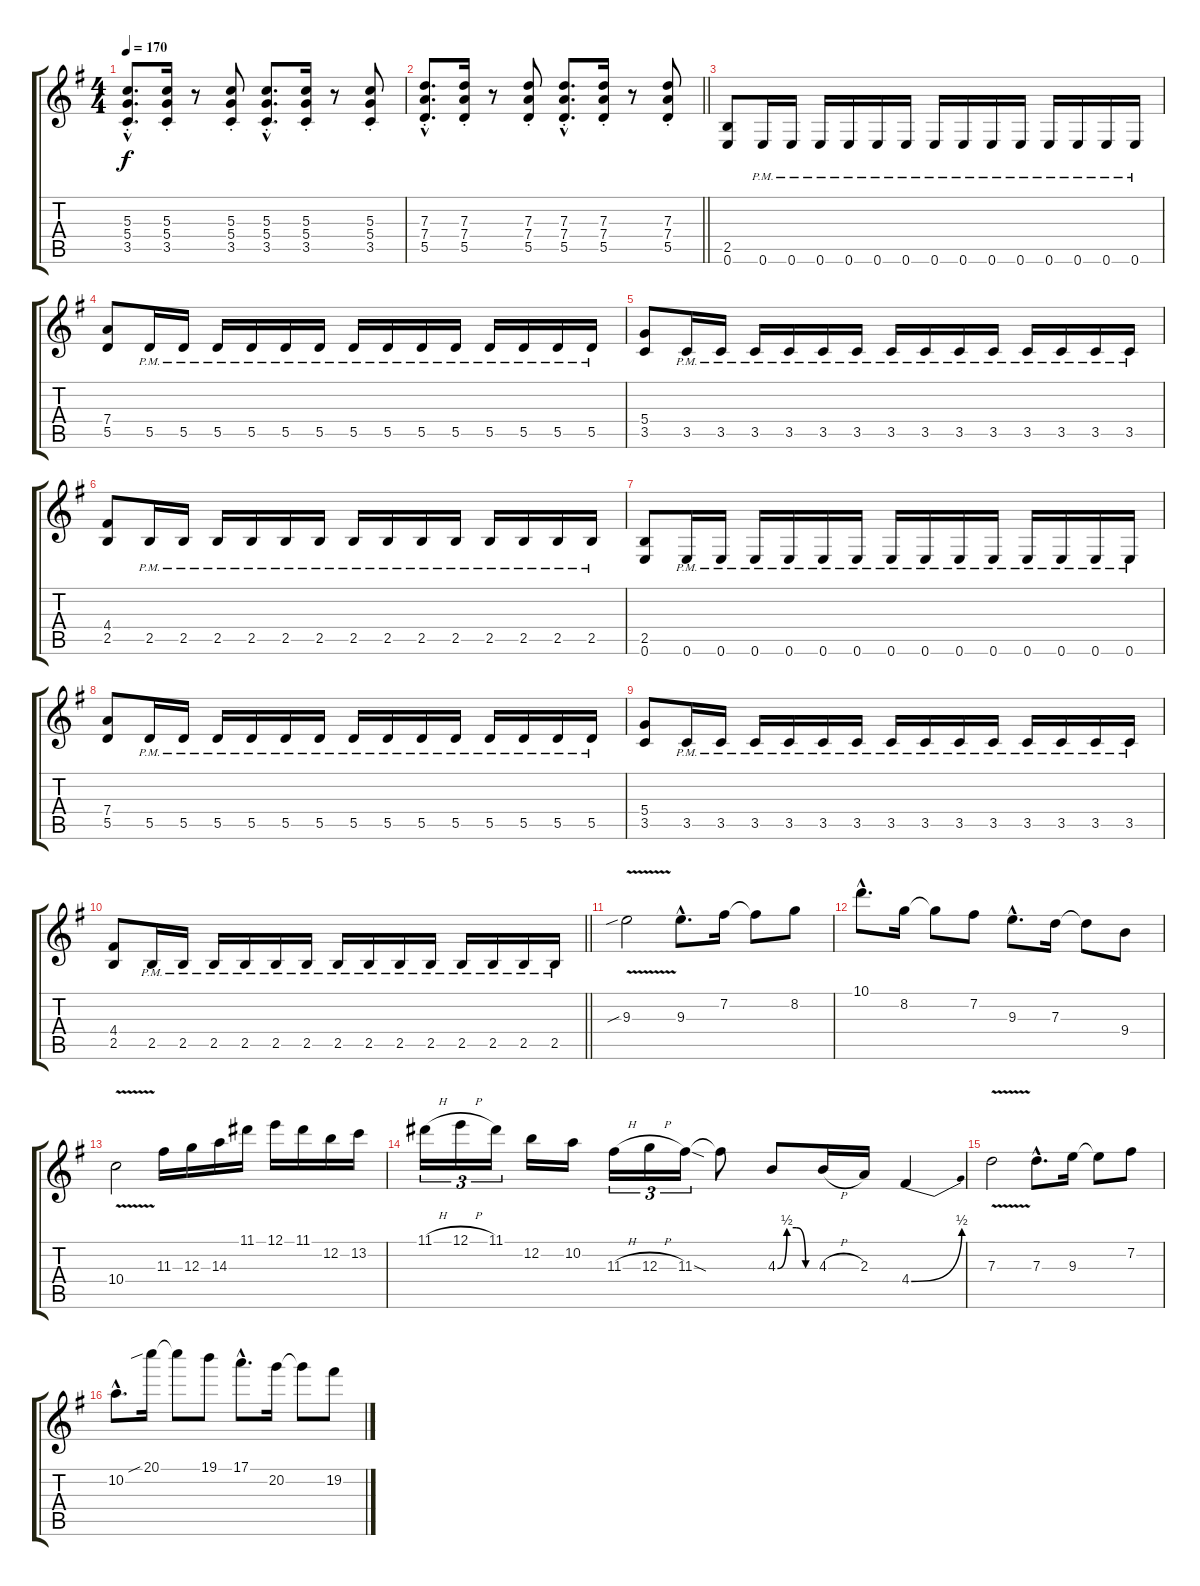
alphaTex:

\track "" {instrument distortionguitar}
\staff {score tabs}
\tuning (E4 B3 G3 D3 A2 E2) {hide}
\ts (4 4)
\tempo 170
\clef g2
\ks g
(5.3{hac st} 5.4{hac st} 3.5{hac st}).8{d dy f} (5.3{st} 5.4{st} 3.5{st}).16 r.8 (5.3{st} 5.4{st} 3.5{st}).8 (5.3{hac st} 5.4{hac st} 3.5{hac st}).8{d} (5.3{st} 5.4{st} 3.5{st}).16 r.8 (5.3{st} 5.4{st} 3.5{st}).8 |
\barLineRight lightlight
(7.3{hac st} 7.4{hac st} 5.5{hac st}).8{d} (7.3{st} 7.4{st} 5.5{st}).16 r.8 (7.3{st} 7.4{st} 5.5{st}).8 (7.3{hac st} 7.4{hac st} 5.5{hac st}).8{d} (7.3{st} 7.4{st} 5.5{st}).16 r.8 (7.3{st} 7.4{st} 5.5{st}).8 |
(2.5 0.6).8 0.6{pm}.16 0.6{pm}.16 0.6{pm}.16 0.6{pm}.16 0.6{pm}.16 0.6{pm}.16 0.6{pm}.16 0.6{pm}.16 0.6{pm}.16 0.6{pm}.16 0.6{pm}.16 0.6{pm}.16 0.6{pm}.16 0.6{pm}.16 |
(7.4 5.5).8 5.5{pm}.16 5.5{pm}.16 5.5{pm}.16 5.5{pm}.16 5.5{pm}.16 5.5{pm}.16 5.5{pm}.16 5.5{pm}.16 5.5{pm}.16 5.5{pm}.16 5.5{pm}.16 5.5{pm}.16 5.5{pm}.16 5.5{pm}.16 |
(5.4 3.5).8 3.5{pm}.16 3.5{pm}.16 3.5{pm}.16 3.5{pm}.16 3.5{pm}.16 3.5{pm}.16 3.5{pm}.16 3.5{pm}.16 3.5{pm}.16 3.5{pm}.16 3.5{pm}.16 3.5{pm}.16 3.5{pm}.16 3.5{pm}.16 |
(4.4 2.5).8 2.5{pm}.16 2.5{pm}.16 2.5{pm}.16 2.5{pm}.16 2.5{pm}.16 2.5{pm}.16 2.5{pm}.16 2.5{pm}.16 2.5{pm}.16 2.5{pm}.16 2.5{pm}.16 2.5{pm}.16 2.5{pm}.16 2.5{pm}.16 |
(2.5 0.6).8 0.6{pm}.16 0.6{pm}.16 0.6{pm}.16 0.6{pm}.16 0.6{pm}.16 0.6{pm}.16 0.6{pm}.16 0.6{pm}.16 0.6{pm}.16 0.6{pm}.16 0.6{pm}.16 0.6{pm}.16 0.6{pm}.16 0.6{pm}.16 |
(7.4 5.5).8 5.5{pm}.16 5.5{pm}.16 5.5{pm}.16 5.5{pm}.16 5.5{pm}.16 5.5{pm}.16 5.5{pm}.16 5.5{pm}.16 5.5{pm}.16 5.5{pm}.16 5.5{pm}.16 5.5{pm}.16 5.5{pm}.16 5.5{pm}.16 |
(5.4 3.5).8 3.5{pm}.16 3.5{pm}.16 3.5{pm}.16 3.5{pm}.16 3.5{pm}.16 3.5{pm}.16 3.5{pm}.16 3.5{pm}.16 3.5{pm}.16 3.5{pm}.16 3.5{pm}.16 3.5{pm}.16 3.5{pm}.16 3.5{pm}.16 |
\barLineRight lightlight
(4.4 2.5).8 2.5{pm}.16 2.5{pm}.16 2.5{pm}.16 2.5{pm}.16 2.5{pm}.16 2.5{pm}.16 2.5{pm}.16 2.5{pm}.16 2.5{pm}.16 2.5{pm}.16 2.5{pm}.16 2.5{pm}.16 2.5{pm}.16 2.5{pm}.16 |
9.3{v sib}.2 9.3{hac}.8{d} 7.2.16 7.2{t}.8 8.2.8 |
10.1{hac}.8{d} 8.2.16 8.2{t}.8 7.2.8 9.3{hac}.8{d} 7.3.16 7.3{t}.8 9.4.8 |
10.4{v}.2 11.3.16 12.3.16 14.3.16 11.1.16 12.1.16 11.1.16 12.2.16 13.2.16 |
11.1{h}.16{tu (3 2)} 12.1{h}.16{tu (3 2)} 11.1.16{tu (3 2)} 12.2.16 10.2.16 11.3{h}.16{tu (3 2)} 12.3{h}.16{tu (3 2)} 11.3{sod}.16{tu (3 2)} 11.3{t}.8 4.3{be (custom 0 0 15 2 30 2 45 0 60 0)}.8 4.3{h}.16 2.3.16 4.4{be (bend 0 0 60 2)}.4 |
7.3{v}.2 7.3{hac}.8{d} 9.3.16 9.3{t}.8 7.2.8 |
10.2{hac}.8{d} 20.1{sib}.16 20.1{t}.8 19.1.8 17.1{hac}.8{d} 20.2.16 20.2{t}.8 19.2.8
